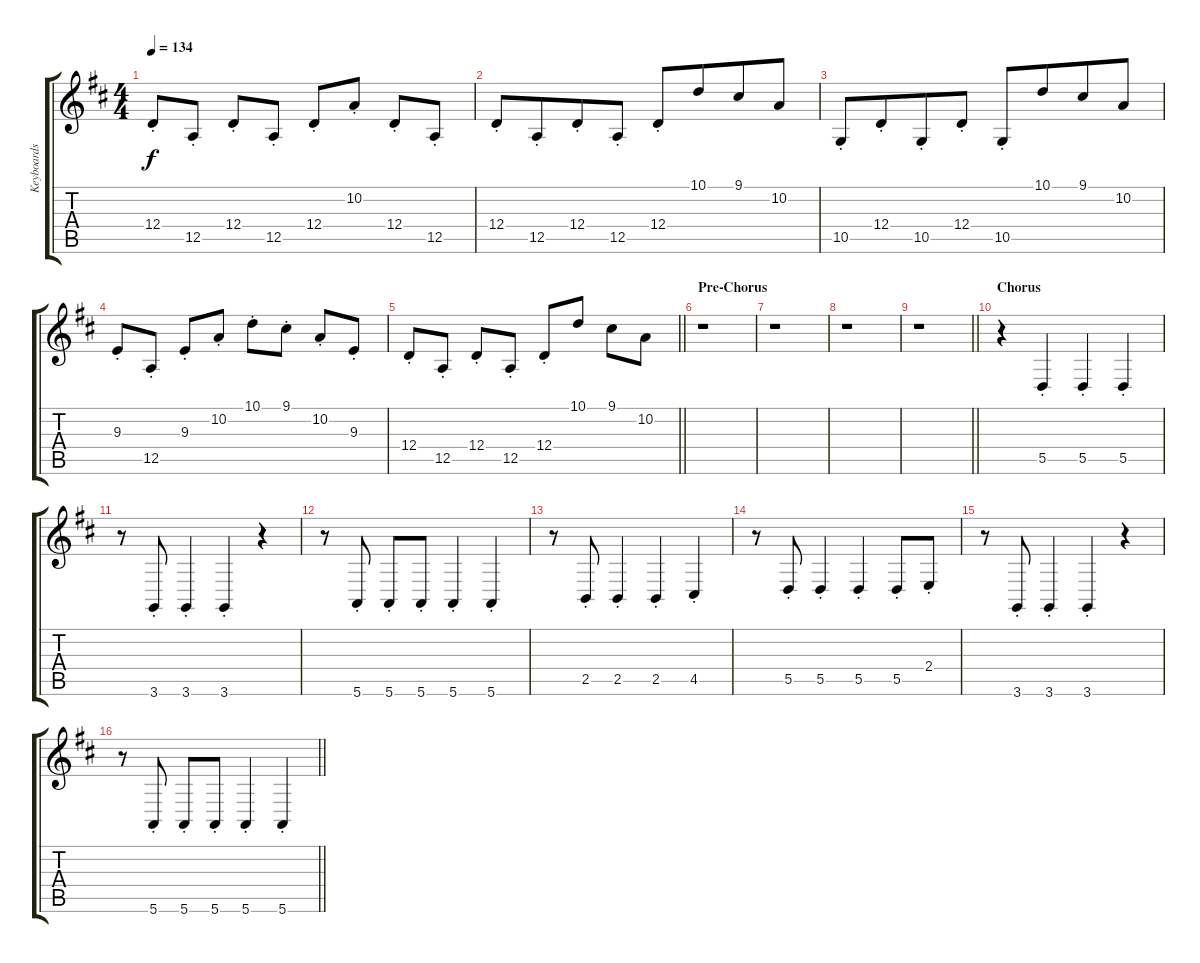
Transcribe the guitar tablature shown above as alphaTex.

\track ("Keyboards 3" "Keyboards ") {instrument lead8bassandlead}
\staff {score tabs}
\tuning (E4 B3 G3 D3 A2 E2) {hide}
\ts (4 4)
\tempo 134
\clef g2
\ks d
12.4{st}.8{dy f} 12.5{st}.8 12.4{st}.8 12.5{st}.8 12.4{st}.8 10.2{st}.8 12.4{st}.8 12.5{st}.8 |
12.4{st}.8 12.5{st}.8{beam merge} 12.4{st}.8 12.5{st}.8 12.4{st}.8 10.1.8{beam merge} 9.1.8 10.2.8 |
10.5{st}.8 12.4{st}.8{beam merge} 10.5{st}.8{beam merge} 12.4{st}.8 10.5{st}.8 10.1.8{beam merge} 9.1.8{beam merge} 10.2.8 |
9.3{st}.8 12.5{st}.8 9.3{st}.8 10.2{st}.8 10.1{st}.8 9.1{st}.8 10.2{st}.8 9.3{st}.8 |
\barLineRight lightlight
12.4{st}.8 12.5{st}.8 12.4{st}.8 12.5{st}.8 12.4{st}.8 10.1.8 9.1.8 10.2.8 |
\section ("" "Pre-Chorus")
r.1{instrument lead8bassandlead} |
r.1 |
r.1 |
\barLineRight lightlight
r.1 |
\section ("" "Chorus")
r.4 5.5{st}.4 5.5{st}.4 5.5{st}.4 |
r.8 3.6{st}.8 3.6{st}.4 3.6{st}.4 r.4 |
r.8 5.6{st}.8 5.6{st}.8 5.6{st}.8 5.6{st}.4 5.6{st}.4 |
r.8 2.5{st}.8 2.5{st}.4 2.5{st}.4 4.5{st}.4 |
r.8 5.5{st}.8 5.5{st}.4 5.5{st}.4 5.5{st}.8 2.4{st}.8 |
r.8 3.6{st}.8 3.6{st}.4 3.6{st}.4 r.4 |
\barLineRight lightlight
r.8 5.6{st}.8 5.6{st}.8 5.6{st}.8 5.6{st}.4 5.6{st}.4
